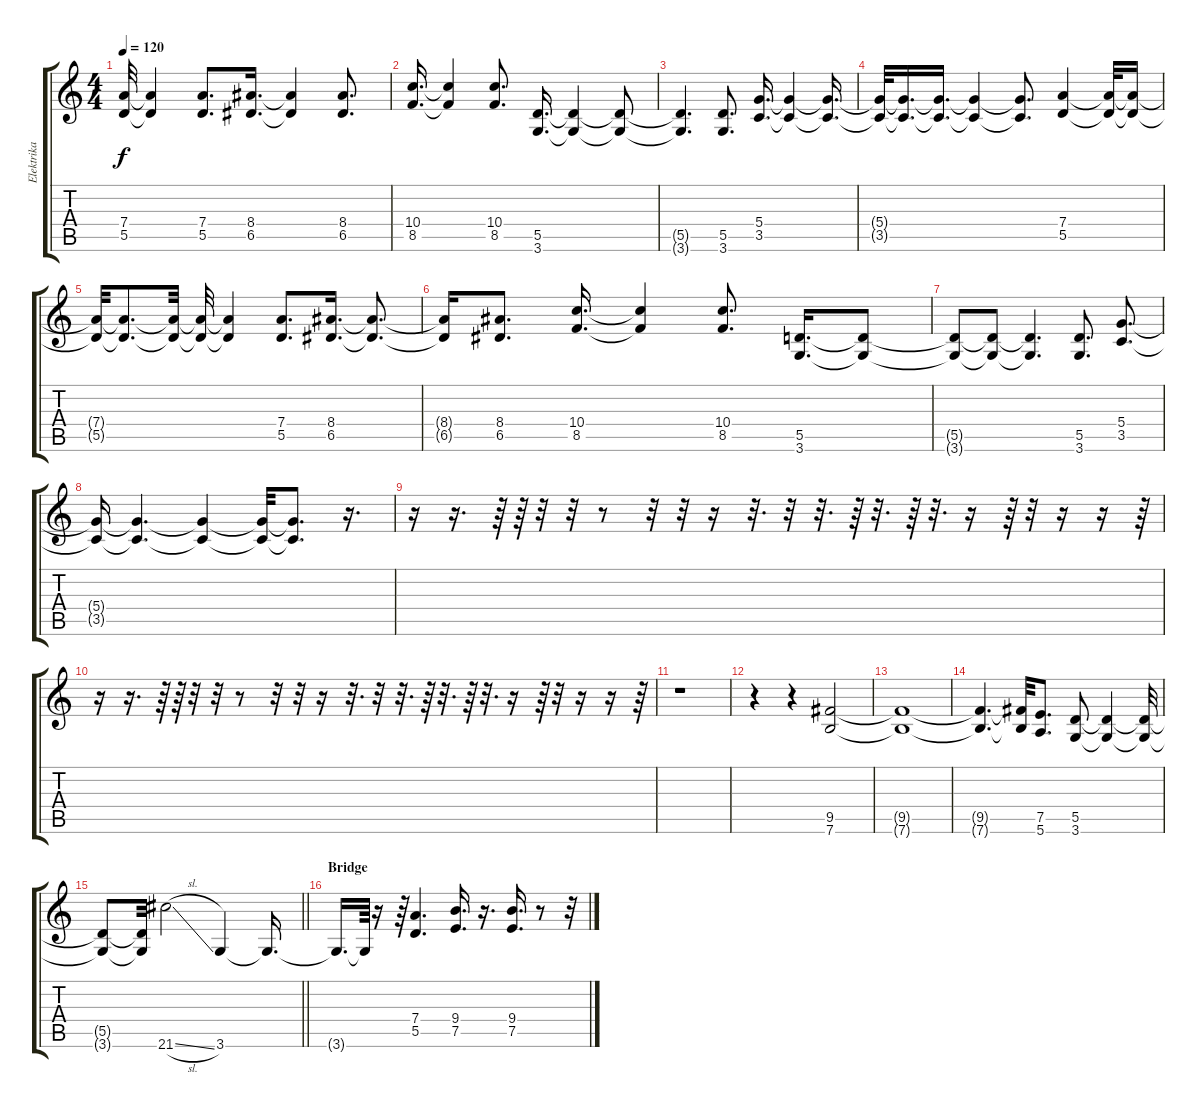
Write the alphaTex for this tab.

\track ("Elektrika Bregovic" "Elektrika ") {instrument distortionguitar}
\staff {score tabs}
\tuning (E4 B3 G3 D3 A2 E2) {hide}
\ts (4 4)
\tempo 120
\clef g2
\ks c
(7.4{t} 5.5{t}).32{dy f} (7.4{t} 5.5{t}).4 (7.4 5.5).8{d} (8.4 6.5).16{d} (8.4{t} 6.5{t}).4 (8.4 6.5).8{d} |
(10.4 8.5).16{d} (10.4{t} 8.5{t}).4 (10.4 8.5).8{d} (5.5 3.6).16{d} (5.5{t} 3.6{t}).4 (5.5{t} 3.6{t}).8 |
(5.5{t} 3.6{t}).4{d} (5.5 3.6).8{d} (5.4 3.5).16{d} (5.4{t} 3.5{t}).4 (5.4{t} 3.5{t}).16{d} |
(5.4{t} 3.5{t}).32 (5.4{t} 3.5{t}).16{d} (5.4{t} 3.5{t}).16{d} (5.4{t} 3.5{t}).4 (5.4{t} 3.5{t}).8{d} (7.4 5.5).4 (7.4{t} 5.5{t}).32 (7.4{t} 5.5{t}).16 |
(7.4{t} 5.5{t}).32 (7.4{t} 5.5{t}).8{d} (7.4{t} 5.5{t}).32 (7.4{t} 5.5{t}).32 (7.4{t} 5.5{t}).4 (7.4 5.5).8{d} (8.4 6.5).16{d} (8.4{t} 6.5{t}).8{d} |
(8.4{t} 6.5{t}).16 (8.4 6.5).8{d} (10.4 8.5).16{d} (10.4{t} 8.5{t}).4 (10.4 8.5).8{d} (5.5 3.6).16{d} (5.5{t} 3.6{t}).8 |
(5.5{t} 3.6{t}).8 (5.5{t} 3.6{t}).8 (5.5{t} 3.6{t}).4{d} (5.5 3.6).8{d} (5.4 3.5).8{d} |
(5.4{t} 3.5{t}).16 (5.4{t} 3.5{t}).4{d} (5.4{t} 3.5{t}).4 (5.4{t} 3.5{t}).32 (5.4{t} 3.5{t}).8{d} r.16{d} |
r.16 r.16{d} r.64 r.64 r.32 r.32 r.8 r.32 r.32 r.16 r.32{d} r.32 r.32{d} r.64 r.32{d} r.64 r.32{d} r.16 r.64 r.32 r.16 r.16 r.64 |
r.16 r.16{d} r.64 r.64 r.32 r.32 r.8 r.32 r.32 r.16 r.32{d} r.32 r.32{d} r.64 r.32{d} r.64 r.32{d} r.16 r.64 r.32 r.16 r.16 r.64 |
r.1 |
r.4 r.4 (9.5 7.6).2 |
(9.5{t} 7.6{t}).1 |
(9.5{t} 7.6{t}).4{d} (9.5{t} 7.6{t}).32 (7.5 5.6).8{d} (5.5 3.6).8 (5.5{t} 3.6{t}).4 (5.5{t} 3.6{t}).32 |
\barLineRight lightlight
(5.5{t} 3.6{t}).8 (5.5{t} 3.6{t}).32 21.6{sl}.2 3.6.4 3.6{t}.16{d} |
\section ("" "Bridge")
3.6{t}.16{d} 3.6{t}.64 r.16 r.64 (7.4 5.5).4{d} (9.4 7.5).16{d} r.16{d} (9.4 7.5).16{d} r.8 r.32
